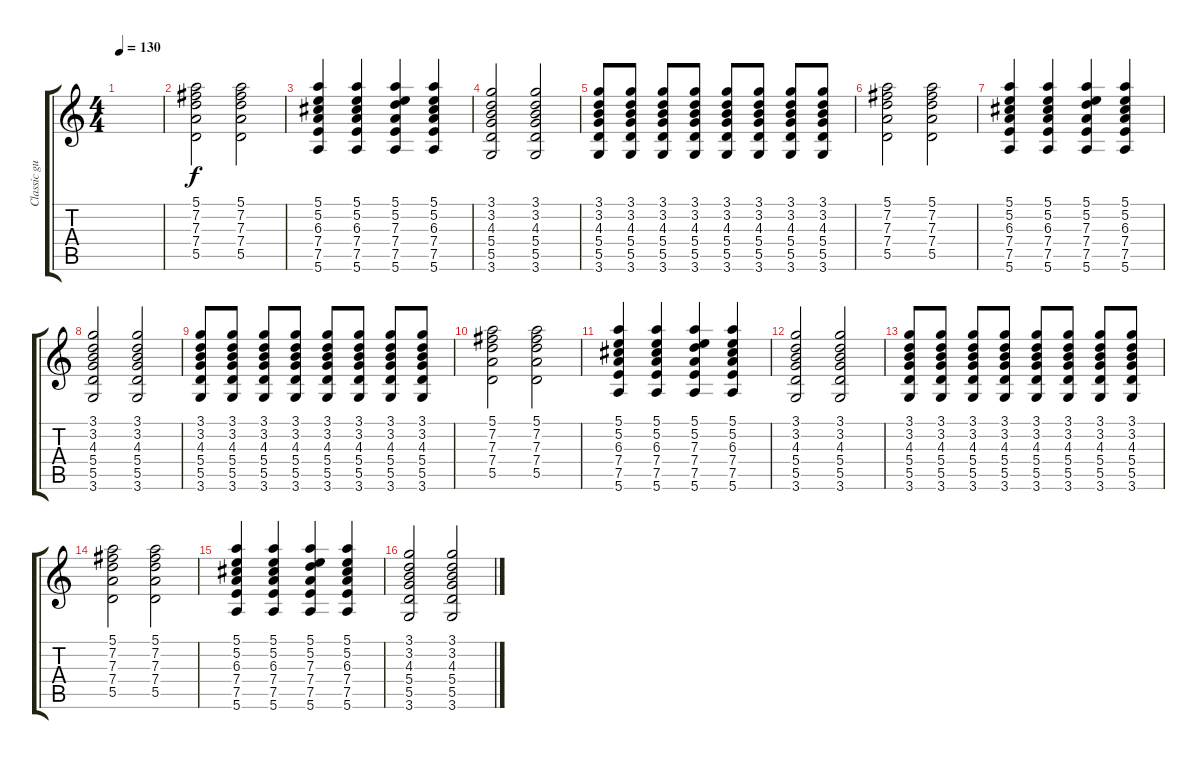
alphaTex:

\track ("Classic guitar" "Classic gu") {instrument acousticguitarnylon}
\staff {score tabs}
\tuning (E4 B3 G3 D3 A2 E2) {hide}
\ts (4 4)
\tempo 130
\clef g2
\ks c
|
(5.1 7.2 7.3 7.4 5.5).2 (5.1 7.2 7.3 7.4 5.5).2 |
(5.1 5.2 6.3 7.4 7.5 5.6).4 (5.1 5.2 6.3 7.4 7.5 5.6).4 (5.1 5.2 7.3 7.4 7.5 5.6).4 (5.1 5.2 6.3 7.4 7.5 5.6).4 |
(3.1 3.2 4.3 5.4 5.5 3.6).2 (3.1 3.2 4.3 5.4 5.5 3.6).2 |
(3.1 3.2 4.3 5.4 5.5 3.6).8 (3.1 3.2 4.3 5.4 5.5 3.6).8 (3.1 3.2 4.3 5.4 5.5 3.6).8 (3.1 3.2 4.3 5.4 5.5 3.6).8 (3.1 3.2 4.3 5.4 5.5 3.6).8 (3.1 3.2 4.3 5.4 5.5 3.6).8 (3.1 3.2 4.3 5.4 5.5 3.6).8 (3.1 3.2 4.3 5.4 5.5 3.6).8 |
(5.1 7.2 7.3 7.4 5.5).2 (5.1 7.2 7.3 7.4 5.5).2 |
(5.1 5.2 6.3 7.4 7.5 5.6).4 (5.1 5.2 6.3 7.4 7.5 5.6).4 (5.1 5.2 7.3 7.4 7.5 5.6).4 (5.1 5.2 6.3 7.4 7.5 5.6).4 |
(3.1 3.2 4.3 5.4 5.5 3.6).2 (3.1 3.2 4.3 5.4 5.5 3.6).2 |
(3.1 3.2 4.3 5.4 5.5 3.6).8 (3.1 3.2 4.3 5.4 5.5 3.6).8 (3.1 3.2 4.3 5.4 5.5 3.6).8 (3.1 3.2 4.3 5.4 5.5 3.6).8 (3.1 3.2 4.3 5.4 5.5 3.6).8 (3.1 3.2 4.3 5.4 5.5 3.6).8 (3.1 3.2 4.3 5.4 5.5 3.6).8 (3.1 3.2 4.3 5.4 5.5 3.6).8 |
(5.1 7.2 7.3 7.4 5.5).2 (5.1 7.2 7.3 7.4 5.5).2 |
(5.1 5.2 6.3 7.4 7.5 5.6).4 (5.1 5.2 6.3 7.4 7.5 5.6).4 (5.1 5.2 7.3 7.4 7.5 5.6).4 (5.1 5.2 6.3 7.4 7.5 5.6).4 |
(3.1 3.2 4.3 5.4 5.5 3.6).2 (3.1 3.2 4.3 5.4 5.5 3.6).2 |
(3.1 3.2 4.3 5.4 5.5 3.6).8 (3.1 3.2 4.3 5.4 5.5 3.6).8 (3.1 3.2 4.3 5.4 5.5 3.6).8 (3.1 3.2 4.3 5.4 5.5 3.6).8 (3.1 3.2 4.3 5.4 5.5 3.6).8 (3.1 3.2 4.3 5.4 5.5 3.6).8 (3.1 3.2 4.3 5.4 5.5 3.6).8 (3.1 3.2 4.3 5.4 5.5 3.6).8 |
(5.1 7.2 7.3 7.4 5.5).2 (5.1 7.2 7.3 7.4 5.5).2 |
(5.1 5.2 6.3 7.4 7.5 5.6).4 (5.1 5.2 6.3 7.4 7.5 5.6).4 (5.1 5.2 7.3 7.4 7.5 5.6).4 (5.1 5.2 6.3 7.4 7.5 5.6).4 |
(3.1 3.2 4.3 5.4 5.5 3.6).2 (3.1 3.2 4.3 5.4 5.5 3.6).2
